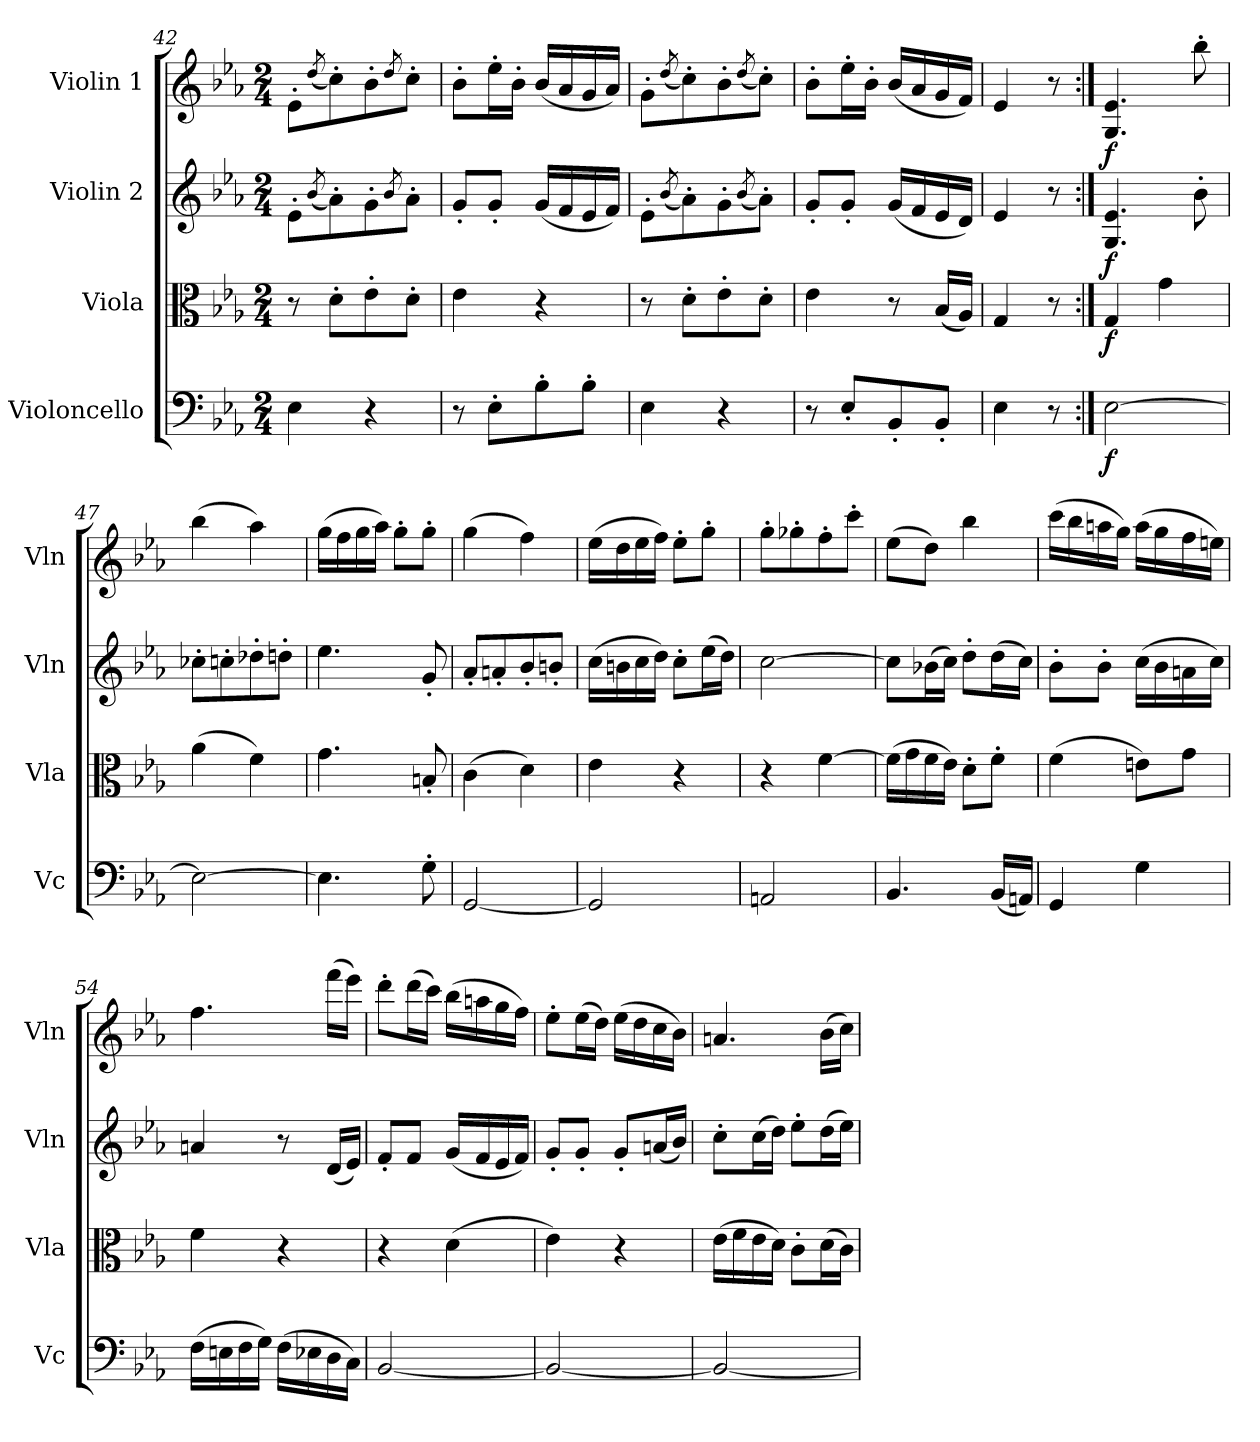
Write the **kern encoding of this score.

**kern	**dynam	**kern	**dynam	**kern	**dynam	**kern	**dynam
*part4	*part4	*part3	*part3	*part2	*part2	*part1	*part1
*staff4	*staff4	*staff3	*staff3	*staff2	*staff2	*staff1	*staff1
*I"Violoncello	*	*I"Viola	*	*I"Violin 2	*	*I"Violin 1	*
*I'Vc	*	*I'Vla	*	*I'Vln	*	*I'Vln	*
*clefF4	*	*clefC3	*	*clefG2	*	*clefG2	*
*k[b-e-a-]	*	*k[b-e-a-]	*	*k[b-e-a-]	*	*k[b-e-a-]	*
*M2/4	*	*M2/4	*	*M2/4	*	*M2/4	*
=42	=42	=42	=42	=42	=42	=42	=42
4E-\	.	8r	.	8e-'\L	.	8e-'\L	.
.	.	.	.	(8qb-/	.	(8qdd/	.
.	.	8d'\L	.	8a-'\)	.	8cc'\)	.
4r	.	8e-'\	.	8g'\	.	8b-'\	.
.	.	.	.	8qb-/	.	8qdd/	.
.	.	8d'\J	.	8a-'\J	.	8cc'\J	.
=43	=43	=43	=43	=43	=43	=43	=43
8r	.	4e-\	.	8g'/L	.	8b-'\L	.
8E-'\L	.	.	.	8g'/J	.	16ee-'\L	.
.	.	.	.	.	.	16b-'\JJ	.
8B-'\	.	4r	.	(16g/LL	.	(16b-/LL	.
.	.	.	.	16f/	.	16a-/	.
8B-'\J	.	.	.	16e-/	.	16g/	.
.	.	.	.	16f/JJ)	.	16a-/JJ)	.
=44	=44	=44	=44	=44	=44	=44	=44
4E-\	.	8r	.	8e-'\L	.	8g'\L	.
.	.	.	.	(8qb-/	.	(8qdd/	.
.	.	8d'\L	.	8a-'\)	.	8cc'\)	.
4r	.	8e-'\	.	8g'\	.	8b-'\	.
.	.	.	.	(8qb-/	.	(8qdd/	.
.	.	8d'\J	.	8a-'\J)	.	8cc'\J)	.
=45	=45	=45	=45	=45	=45	=45	=45
8r	.	4e-\	.	8g'/L	.	8b-'\L	.
8E-'/L	.	.	.	8g'/J	.	16ee-'\L	.
.	.	.	.	.	.	16b-'\JJ	.
8BB-'/	.	8r	.	(16g/LL	.	(16b-/LL	.
.	.	.	.	16f/	.	16a-/	.
8BB-'/J	.	(16B-/LL	.	16e-/	.	16g/	.
.	.	16A-/JJ)	.	16d/JJ)	.	16f/JJ)	.
=45X2	=45X2	=45X2	=45X2	=45X2	=45X2	=45X2	=45X2
4E-\	.	4G/	.	4e-/	.	4e-/	.
8r	.	8r	.	8r	.	8r	.
=46:|!	=46:|!	=46:|!	=46:|!	=46:|!	=46:|!	=46:|!	=46:|!
!	!LO:DY:b	!	!LO:DY:b	!	!LO:DY:b	!	!LO:DY:b
[2E-\	f	4G/	f	4.G/ 4.e-/	f	4.G/ 4.e-/	f
.	.	4g\	.	.	.	.	.
.	.	.	.	8b-'\	.	8bb-'\	.
!!LO:PB:g=z
=47	=47	=47	=47	=47	=47	=47	=47
2E-\_	.	(4a-\	.	8cc-X'\L	.	(4bb-\	.
.	.	.	.	8ccn'\	.	.	.
.	.	4f\)	.	8dd-X'\	.	4aa-\)	.
.	.	.	.	8ddn'\J	.	.	.
=48	=48	=48	=48	=48	=48	=48	=48
4.E-\]	.	4.g\	.	4.ee-\	.	(16gg\LL	.
.	.	.	.	.	.	16ff\	.
.	.	.	.	.	.	16gg\	.
.	.	.	.	.	.	16aa-\JJ)	.
.	.	.	.	.	.	8gg'\L	.
8G'\	.	8Bn'/	.	8g'/	.	8gg'\J	.
=49	=49	=49	=49	=49	=49	=49	=49
[2GG/	.	(4c\	.	8a-'/L	.	(4gg\	.
.	.	.	.	8an'/	.	.	.
.	.	4d\)	.	8b-'/	.	4ff\)	.
.	.	.	.	8bn'/J	.	.	.
=50	=50	=50	=50	=50	=50	=50	=50
2GG/]	.	4e-\	.	(16cc\LL	.	(16ee-\LL	.
.	.	.	.	16bn\	.	16dd\	.
.	.	.	.	16cc\	.	16ee-\	.
.	.	.	.	16dd\JJ)	.	16ff\JJ)	.
.	.	4r	.	8cc'\L	.	8ee-'\L	.
.	.	.	.	(16ee-\L	.	8gg'\J	.
.	.	.	.	16dd\JJ)	.	.	.
=51	=51	=51	=51	=51	=51	=51	=51
2AAn/	.	4r	.	[2cc\	.	8gg'\L	.
.	.	.	.	.	.	8gg-X'\	.
.	.	[4f\	.	.	.	8ff'\	.
.	.	.	.	.	.	8ccc'\J	.
=52	=52	=52	=52	=52	=52	=52	=52
4.BB-/	.	(16f\LL]	.	8cc\L]	.	(8ee-\L	.
.	.	16g\	.	.	.	.	.
.	.	16f\	.	(16b-X\L	.	8dd\J)	.
.	.	16e-\JJ)	.	16cc\JJ)	.	.	.
.	.	8d'\L	.	8dd'\L	.	4bb-\	.
(16BB-/LL	.	8f'\J	.	(16dd\L	.	.	.
16AAn/JJ)	.	.	.	16cc\JJ)	.	.	.
!!LO:LB:g=z
=53	=53	=53	=53	=53	=53	=53	=53
4GG/	.	(4f\	.	8b-'\L	.	(16ccc\LL	.
.	.	.	.	.	.	16bb-\	.
.	.	.	.	8b-'\J	.	16aan\	.
.	.	.	.	.	.	16gg\JJ)	.
4G\	.	8en\L)	.	(16cc\LL	.	(16aa\LL	.
.	.	.	.	16b-\	.	16gg\	.
.	.	8g\J	.	16an\	.	16ff\	.
.	.	.	.	16cc\JJ)	.	16een\JJ)	.
!!LO:LB:g=z
=54	=54	=54	=54	=54	=54	=54	=54
(16F\LL	.	4f\	.	4an/	.	4.ff\	.
16En\	.	.	.	.	.	.	.
16F\	.	.	.	.	.	.	.
16G\JJ)	.	.	.	.	.	.	.
(16F\LL	.	4r	.	8r	.	.	.
16E-X\	.	.	.	.	.	.	.
16D\	.	.	.	(16d/LL	.	(16fff\LL	.
16C\JJ)	.	.	.	16e-/JJ)	.	16eee-\JJ)	.
=55	=55	=55	=55	=55	=55	=55	=55
[2BB-/	.	4r	.	8f'/L	.	8ddd'\L	.
.	.	.	.	8f/J	.	(16ddd\L	.
.	.	.	.	.	.	16ccc\JJ)	.
.	.	(4d\	.	(16g/LL	.	(16bb-\LL	.
.	.	.	.	16f/	.	16aan\	.
.	.	.	.	16e-/	.	16gg\	.
.	.	.	.	16f/JJ)	.	16ff\JJ)	.
=56	=56	=56	=56	=56	=56	=56	=56
2BB-/_	.	4e-\)	.	8g'/L	.	8ee-'\L	.
.	.	.	.	8g'/J	.	(16ee-\L	.
.	.	.	.	.	.	16dd\JJ)	.
.	.	4r	.	8g'/L	.	(16ee-\LL	.
.	.	.	.	.	.	16dd\	.
.	.	.	.	(16an/L	.	16cc\	.
.	.	.	.	16b-/JJ)	.	16b-\JJ)	.
=57	=57	=57	=57	=57	=57	=57	=57
2BB-/_	.	(16e-\LL	.	8cc'\L	.	4.an/	.
.	.	16f\	.	.	.	.	.
.	.	16e-\	.	(16cc\L	.	.	.
.	.	16d\JJ)	.	16dd\JJ)	.	.	.
.	.	8c'\L	.	8ee-'\L	.	.	.
.	.	(16d\L	.	(16dd\L	.	(16b-\LL	.
.	.	16c\JJ)	.	16ee-\JJ)	.	16cc\JJ)	.
=	=	=	=	=	=	=	=
*-	*-	*-	*-	*-	*-	*-	*-
